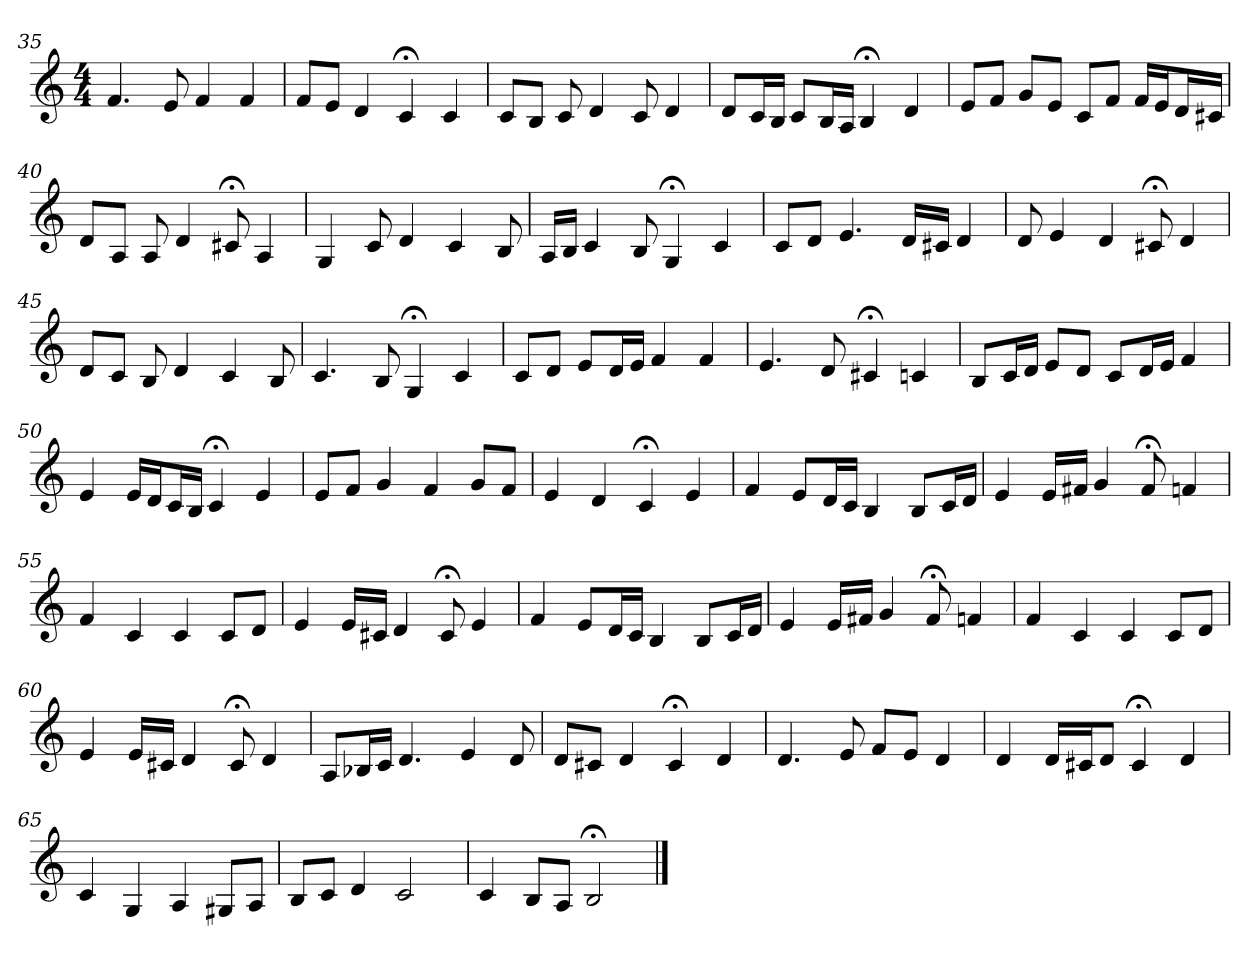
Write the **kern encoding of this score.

**kern
*part1
*staff1
*clefG2
*M4/4
=35
4.f
8e
4f
4f
=36
8f/L
8e/J
4d
4c;<
4c
=37
8c/L
8B/J
8c
4d
8c
4d
=38
8d/L
16c/L
16B/JJ
8c/L
16B/L
16A/JJ
4B;<
4d
=39
8e/L
8f/J
8g/L
8e/J
8c/L
8f/J
16f/LL
16e/J
16d/L
16c#X/JJ
=40
8d/L
8A/J
8A
4d
8c#X;<
4A
=41
4G
8c
4d
4c
8B
=42
16A/LL
16B/JJ
4c
8B
4G;<
4c
=43
8c/L
8d/J
4.e
16d/LL
16c#X/JJ
4d
=44
8d
4e
4d
8c#X;<
4d
=45
8d/L
8c/J
8B
4d
4c
8B
=46
4.c
8B
4G;<
4c
=47
8c/L
8d/J
8e/L
16d/L
16e/JJ
4f
4f
=48
4.e
8d
4c#X;<
4cn
=49
8B/L
16c/L
16d/JJ
8e/L
8d/J
8c/L
16d/L
16e/JJ
4f
=50
4e
16e/LL
16d/J
16c/L
16B/JJ
4c;<
4e
=51
8e/L
8f/J
4g
4f
8g/L
8f/J
=52
4e
4d
4c;<
4e
=53
4f
8e/L
16d/L
16c/JJ
4B
8B/L
16c/L
16d/JJ
=54
4e
16e/LL
16f#X/JJ
4g
8f#;<
4fn
=55
4f
4c
4c
8c/L
8d/J
=56
4e
16e/LL
16c#X/JJ
4d
8c#;<
4e
=57
4f
8e/L
16d/L
16c/JJ
4B
8B/L
16c/L
16d/JJ
=58
4e
16e/LL
16f#X/JJ
4g
8f#;<
4fn
=59
4f
4c
4c
8c/L
8d/J
=60
4e
16e/LL
16c#X/JJ
4d
8c#;<
4d
=61
8A/L
16B-X/L
16c/JJ
4.d
4e
8d
=62
8d/L
8c#X/J
4d
4c#;<
4d
=63
4.d
8e
8f/L
8e/J
4d
=64
4d
16d/LL
16c#X/J
8d/J
4c#;<
4d
=65
4c
4G
4A
8G#X/L
8A/J
=66
8B/L
8c/J
4d
2c
=67
4c
8B/L
8A/J
2B;<
==
*-
